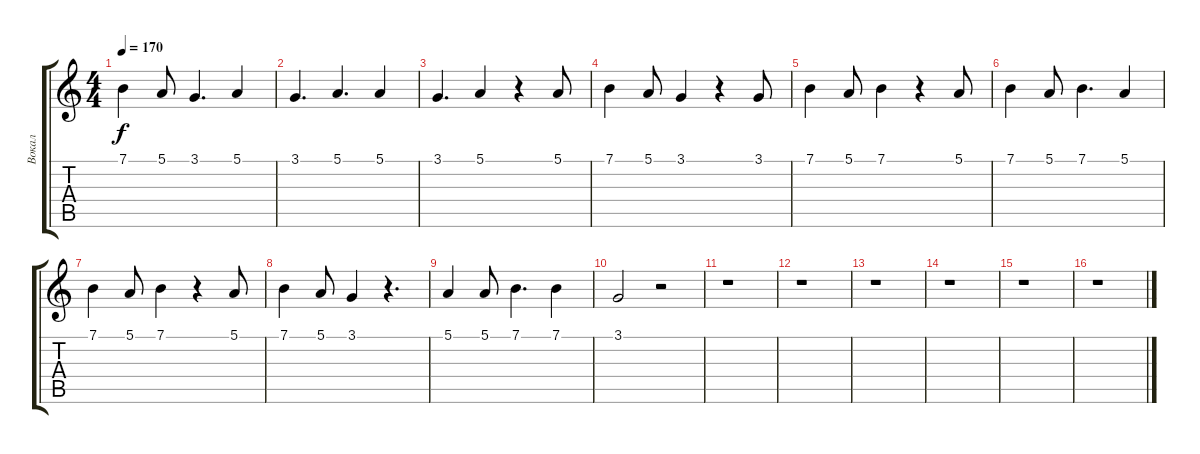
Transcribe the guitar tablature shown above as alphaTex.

\track ("Вокал" "Вокал") {instrument clarinet}
\staff {score tabs}
\tuning (E4 B3 G3 D3 A2 E2) {hide}
\ts (4 4)
\tempo 170
\clef g2
\ks c
7.1.4{dy f} 5.1.8 3.1.4{d} 5.1.4 |
3.1.4{d} 5.1.4{d} 5.1.4 |
3.1.4{d} 5.1.4 r.4 5.1.8 |
7.1.4 5.1.8 3.1.4 r.4 3.1.8 |
7.1.4 5.1.8 7.1.4 r.4 5.1.8 |
7.1.4 5.1.8 7.1.4{d} 5.1.4 |
7.1.4 5.1.8 7.1.4 r.4 5.1.8 |
7.1.4 5.1.8 3.1.4 r.4{d} |
5.1.4 5.1.8 7.1.4{d} 7.1.4 |
3.1.2 r.2 |
r.1 |
r.1 |
r.1 |
r.1 |
r.1 |
r.1
